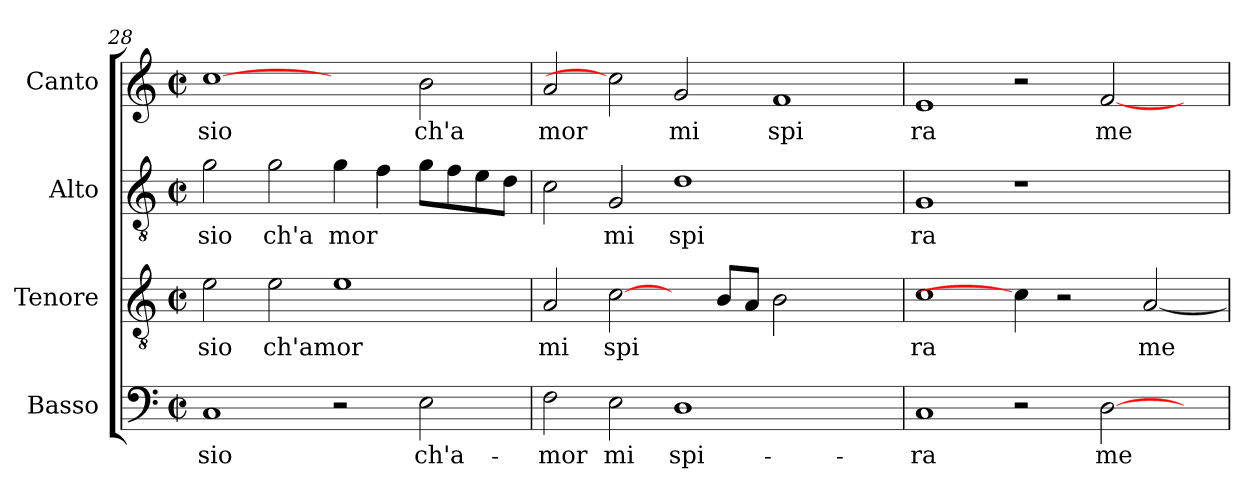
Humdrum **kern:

**kern	**text	**kern	**text	**kern	**text	**kern	**text
*part4	*part4	*part3	*part3	*part2	*part2	*part1	*part1
*staff4	*staff4	*staff3	*staff3	*staff2	*staff2	*staff1	*staff1
*I"Basso	*	*I"Tenore	*	*I"Alto	*	*I"Canto	*
*clefF4	*	*clefGv2	*	*clefGv2	*	*clefG2	*
*k[]	*	*k[]	*	*k[]	*	*k[]	*
*C:	*	*C:	*	*C:	*	*C:	*
*M2/2	*	*M2/2	*	*M2/2	*	*M2/2	*
*met(c|)	*	*met(c|)	*	*met(c|)	*	*met(c|)	*
=28	=28	=28	=28	=28	=28	=28	=28
!	!LO:LY:b:cj	!	!LO:LY:b:cj	!	!LO:LY:b:cj	!	!LO:LY:b:cj
1C	-sio	2e\	sio	2g\	sio	[1cc	sio
!	!	!	!LO:LY:b:cj	!	!LO:LY:b:cj	!	!
.	.	2e\	ch'amor	2g\	ch'a	.	.
!	!	!	!LO:LY:b:cj	!	!LO:LY:b:cj	!	!
2r	.	1e	.	4g\	mor	2ryy	.
!	!	!	!	!	!LO:LY:b:cj	!	!
.	.	.	.	4f\	.	.	.
!	!LO:LY:b:cj	!	!	!	!LO:LY:b:cj	!	!LO:LY:b:cj
2E\	ch'a-	.	.	8g\L	.	2b\	ch'a
!	!	!	!	!	!LO:LY:b:cj	!	!
.	.	.	.	8f\	.	.	.
!	!	!	!	!	!LO:LY:b:cj	!	!
.	.	.	.	8e\	.	.	.
!	!	!	!	!	!LO:LY:b:cj	!	!
.	.	.	.	8d\J	.	.	.
=29	=29	=29	=29	=29	=29	=29	=29
!	!LO:LY:b:cj	!	!LO:LY:b:cj	!	!LO:LY:b:cj	!	!LO:LY:b:cj
2F\	-mor	2A/	mi	2c\	.	2a/	mor
!	!LO:LY:b:cj	!	!LO:LY:b:cj	!	!LO:LY:b:cj	!	!
2E\	mi	[2c\	spi	2G/	mi	2cc]	.
!	!LO:LY:b:cj	!	!	!	!LO:LY:b:cj	!	!LO:LY:b:cj
1D	spi-	4ryy	.	1d	spi	2g/	mi
!	!	!	!LO:LY:b:cj	!	!	!	!
.	.	8B/L	.	.	.	.	.
!	!	!	!LO:LY:b:cj	!	!	!	!
.	.	8A/J	.	.	.	.	.
!	!	!	!LO:LY:b:cj	!	!	!	!LO:LY:b:cj
.	.	2B\	.	.	.	1f	spi
2ryy	.	2ryy	.	2ryy	.	.	.
!!LO:PB:g=z
=30	=30	=30	=30	=30	=30	=30	=30
!	!LO:LY:b:cj	!	!LO:LY:b:cj	!	!LO:LY:b:cj	!	!LO:LY:b:cj
1C	-ra	1c	ra	1G	ra	1e	ra
2r	.	4c\]	.	1r	.	2r	.
.	.	2r	.	.	.	.	.
!	!LO:LY:b:cj	!	!	!	!	!	!LO:LY:b:cj
[>2D\	me	.	.	.	.	[<2f/	me
!	!	!	!LO:LY:b:cj	!	!	!	!
.	.	[<2A/	me	.	.	.	.
4ryy	.	.	.	4ryy	.	4ryy	.
=	=	=	=	=	=	=	=
*-	*-	*-	*-	*-	*-	*-	*-
